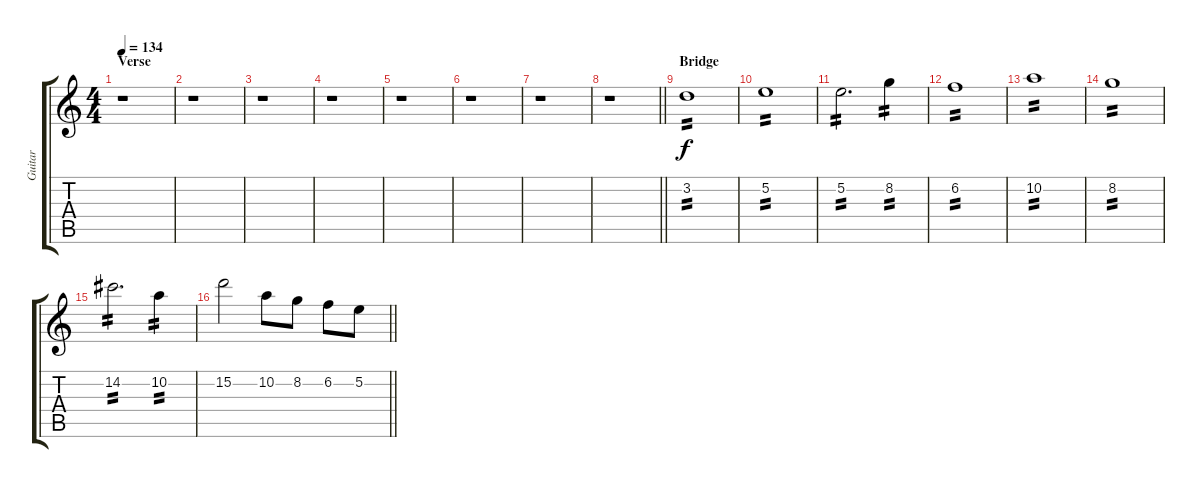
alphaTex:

\track ("Guitar" "Guitar") {instrument distortionguitar}
\staff {score tabs}
\tuning (E4 B3 G3 D3 A2 E2) {hide}
\ts (4 4)
\section ("" "Verse")
\tempo 134
\clef g2
\ks c
r.1{dy f} |
r.1 |
r.1 |
r.1 |
r.1 |
r.1 |
r.1 |
\barLineRight lightlight
r.1 |
\section ("" "Bridge")
3.2.1{tp 2 volume 10} |
5.2.1{tp 2} |
5.2.2{d tp 2} 8.2.4{tp 2} |
6.2.1{tp 2} |
10.2.1{tp 2} |
8.2.1{tp 2} |
14.2.2{d tp 2} 10.2.4{tp 2} |
\barLineRight lightlight
15.2.2{volume 13} 10.2.8 8.2.8 6.2.8 5.2.8
